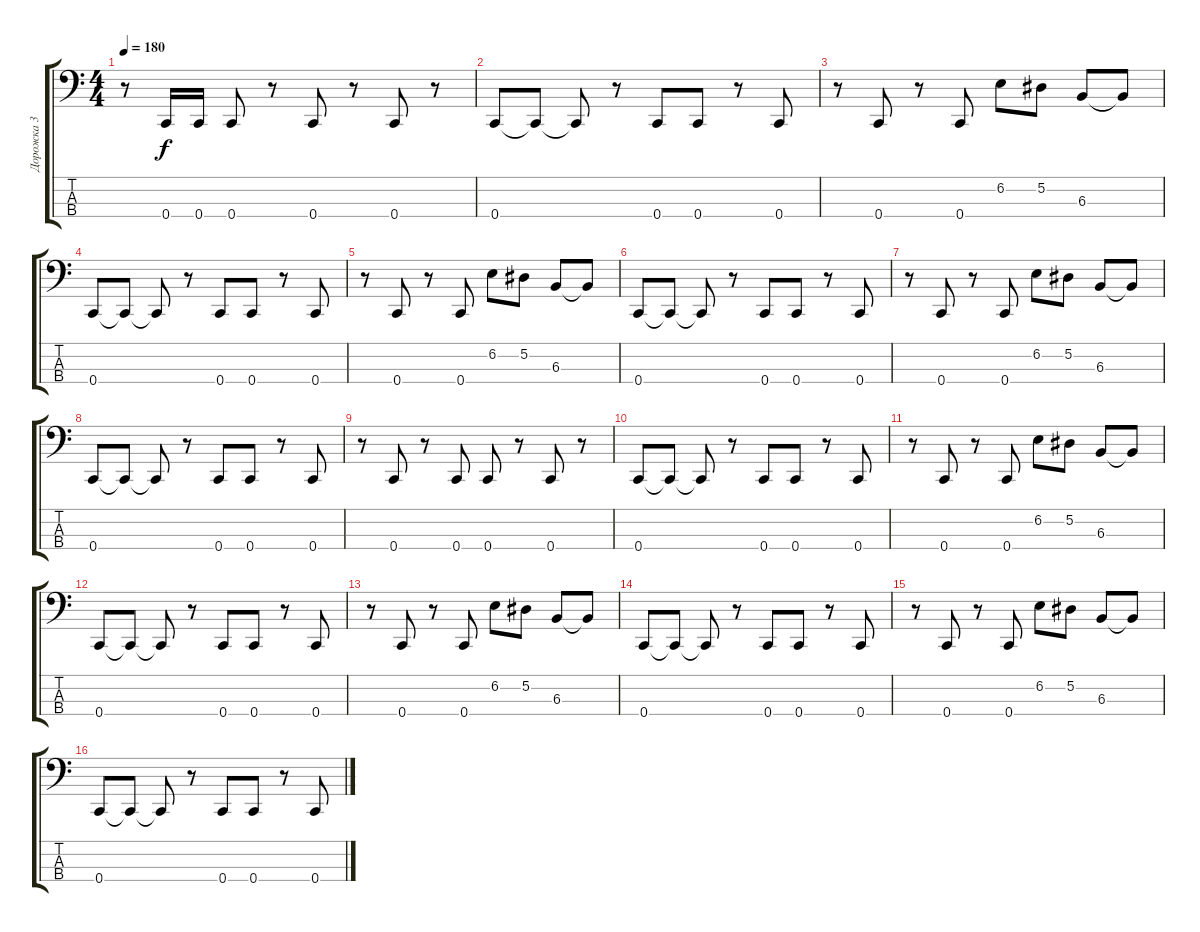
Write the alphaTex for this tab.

\track ("Дорожка 3" "Дорожка 3") {instrument electricbasspick}
\staff {score tabs}
\tuning (Eb2 Bb1 F1 C1) {hide}
\ts (4 4)
\tempo 180
\clef f4
\ks c
r.8{dy f} 0.4.16 0.4.16 0.4.8 r.8 0.4.8 r.8 0.4.8 r.8 |
0.4.8 0.4{t}.8 0.4{t}.8 r.8 0.4.8 0.4.8 r.8 0.4.8 |
r.8 0.4.8 r.8 0.4.8 6.2.8 5.2.8 6.3.8 6.3{t}.8 |
0.4.8 0.4{t}.8 0.4{t}.8 r.8 0.4.8 0.4.8 r.8 0.4.8 |
r.8 0.4.8 r.8 0.4.8 6.2.8 5.2.8 6.3.8 6.3{t}.8 |
0.4.8 0.4{t}.8 0.4{t}.8 r.8 0.4.8 0.4.8 r.8 0.4.8 |
r.8 0.4.8 r.8 0.4.8 6.2.8 5.2.8 6.3.8 6.3{t}.8 |
0.4.8 0.4{t}.8 0.4{t}.8 r.8 0.4.8 0.4.8 r.8 0.4.8 |
r.8 0.4.8 r.8 0.4.8 0.4.8 r.8 0.4.8 r.8 |
0.4.8 0.4{t}.8 0.4{t}.8 r.8 0.4.8 0.4.8 r.8 0.4.8 |
r.8 0.4.8 r.8 0.4.8 6.2.8 5.2.8 6.3.8 6.3{t}.8 |
0.4.8 0.4{t}.8 0.4{t}.8 r.8 0.4.8 0.4.8 r.8 0.4.8 |
r.8 0.4.8 r.8 0.4.8 6.2.8 5.2.8 6.3.8 6.3{t}.8 |
0.4.8 0.4{t}.8 0.4{t}.8 r.8 0.4.8 0.4.8 r.8 0.4.8 |
r.8 0.4.8 r.8 0.4.8 6.2.8 5.2.8 6.3.8 6.3{t}.8 |
0.4.8 0.4{t}.8 0.4{t}.8 r.8 0.4.8 0.4.8 r.8 0.4.8
